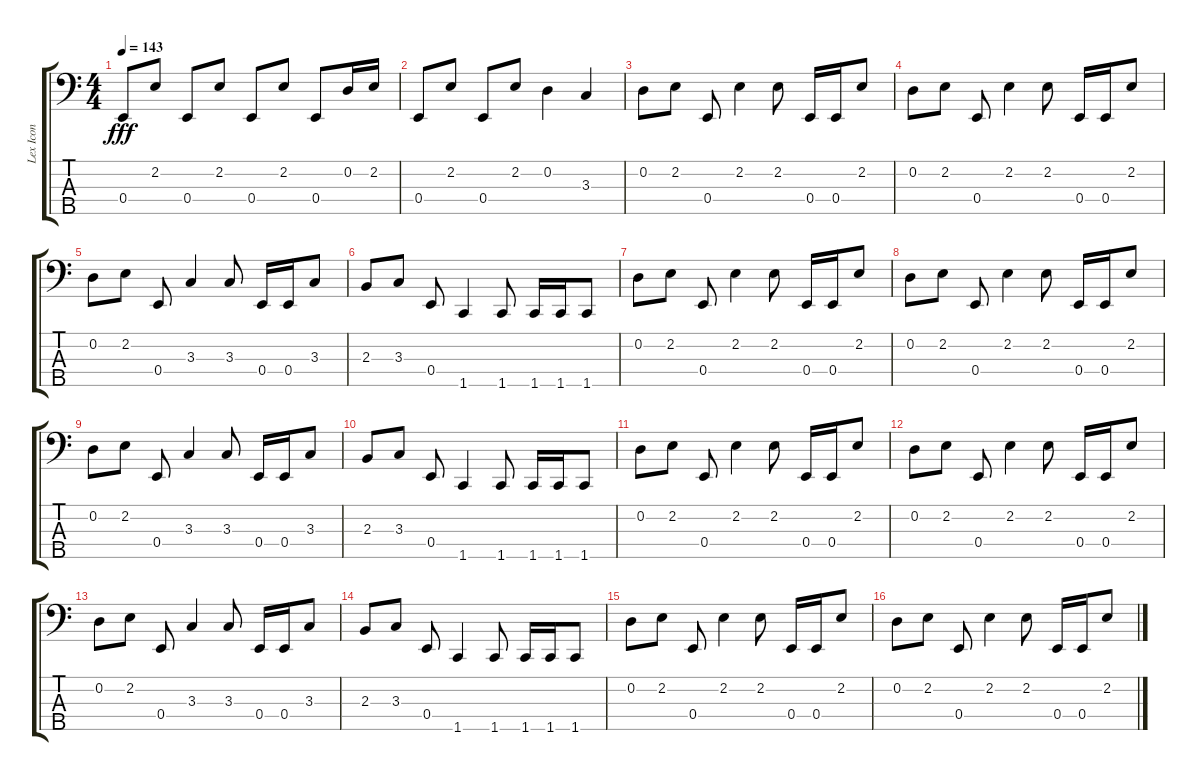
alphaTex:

\track ("Lex Icon" "Lex Icon") {instrument electricbassfinger}
\staff {score tabs}
\tuning (G2 D2 A1 E1 B0) {hide}
\ts (4 4)
\tempo 143
\clef f4
\ks c
0.4.8{dy fff} 2.2.8 0.4.8 2.2.8 0.4.8 2.2.8 0.4.8 0.2.16 2.2.16 |
0.4.8 2.2.8 0.4.8 2.2.8 0.2.4 3.3.4 |
0.2.8 2.2.8 0.4.8 2.2.4 2.2.8 0.4.16 0.4.16 2.2.8 |
0.2.8 2.2.8 0.4.8 2.2.4 2.2.8 0.4.16 0.4.16 2.2.8 |
0.2.8 2.2.8 0.4.8 3.3.4 3.3.8 0.4.16 0.4.16 3.3.8 |
2.3.8 3.3.8 0.4.8 1.5.4 1.5.8 1.5.16 1.5.16 1.5.8 |
0.2.8 2.2.8 0.4.8 2.2.4 2.2.8 0.4.16 0.4.16 2.2.8 |
0.2.8 2.2.8 0.4.8 2.2.4 2.2.8 0.4.16 0.4.16 2.2.8 |
0.2.8 2.2.8 0.4.8 3.3.4 3.3.8 0.4.16 0.4.16 3.3.8 |
2.3.8 3.3.8 0.4.8 1.5.4 1.5.8 1.5.16 1.5.16 1.5.8 |
0.2.8 2.2.8 0.4.8 2.2.4 2.2.8 0.4.16 0.4.16 2.2.8 |
0.2.8 2.2.8 0.4.8 2.2.4 2.2.8 0.4.16 0.4.16 2.2.8 |
0.2.8 2.2.8 0.4.8 3.3.4 3.3.8 0.4.16 0.4.16 3.3.8 |
2.3.8 3.3.8 0.4.8 1.5.4 1.5.8 1.5.16 1.5.16 1.5.8 |
0.2.8 2.2.8 0.4.8 2.2.4 2.2.8 0.4.16 0.4.16 2.2.8 |
0.2.8 2.2.8 0.4.8 2.2.4 2.2.8 0.4.16 0.4.16 2.2.8
